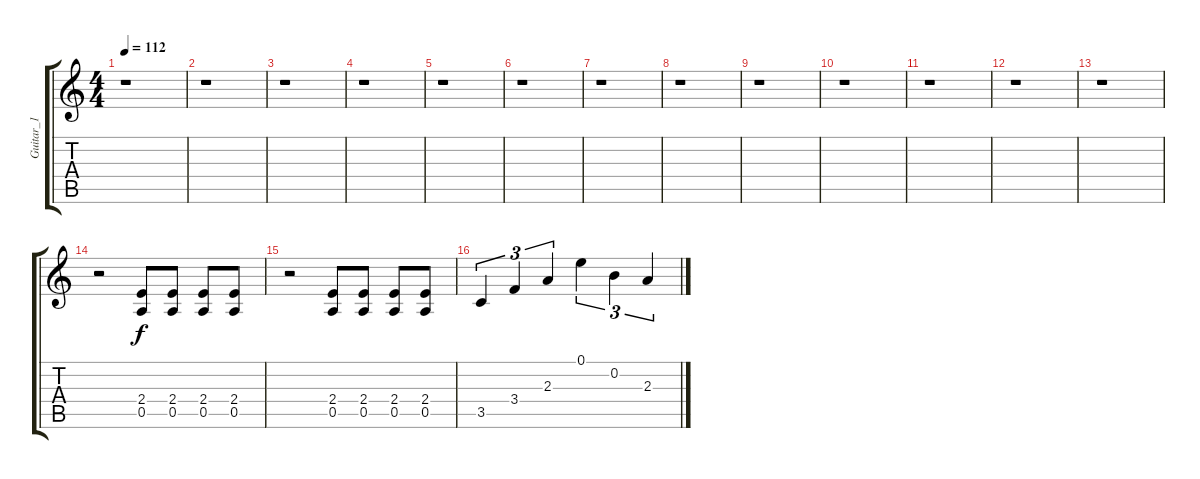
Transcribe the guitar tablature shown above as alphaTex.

\track ("Guitar_1" "Guitar_1") {instrument distortionguitar}
\staff {score tabs}
\tuning (E4 B3 G3 D3 A2 E2) {hide}
\ts (4 4)
\tempo 112
\clef g2
\ks c
r.1{dy f} |
r.1 |
r.1 |
r.1 |
r.1 |
r.1 |
r.1 |
r.1 |
r.1 |
r.1 |
r.1 |
r.1 |
r.1 |
r.2 (2.4 0.5).8 (2.4 0.5).8 (2.4 0.5).8 (2.4 0.5).8 |
r.2 (2.4 0.5).8 (2.4 0.5).8 (2.4 0.5).8 (2.4 0.5).8 |
3.5.4{tu (3 2)} 3.4.4{tu (3 2)} 2.3.4{tu (3 2)} 0.1.4{tu (3 2)} 0.2.4{tu (3 2)} 2.3.4{tu (3 2)}
